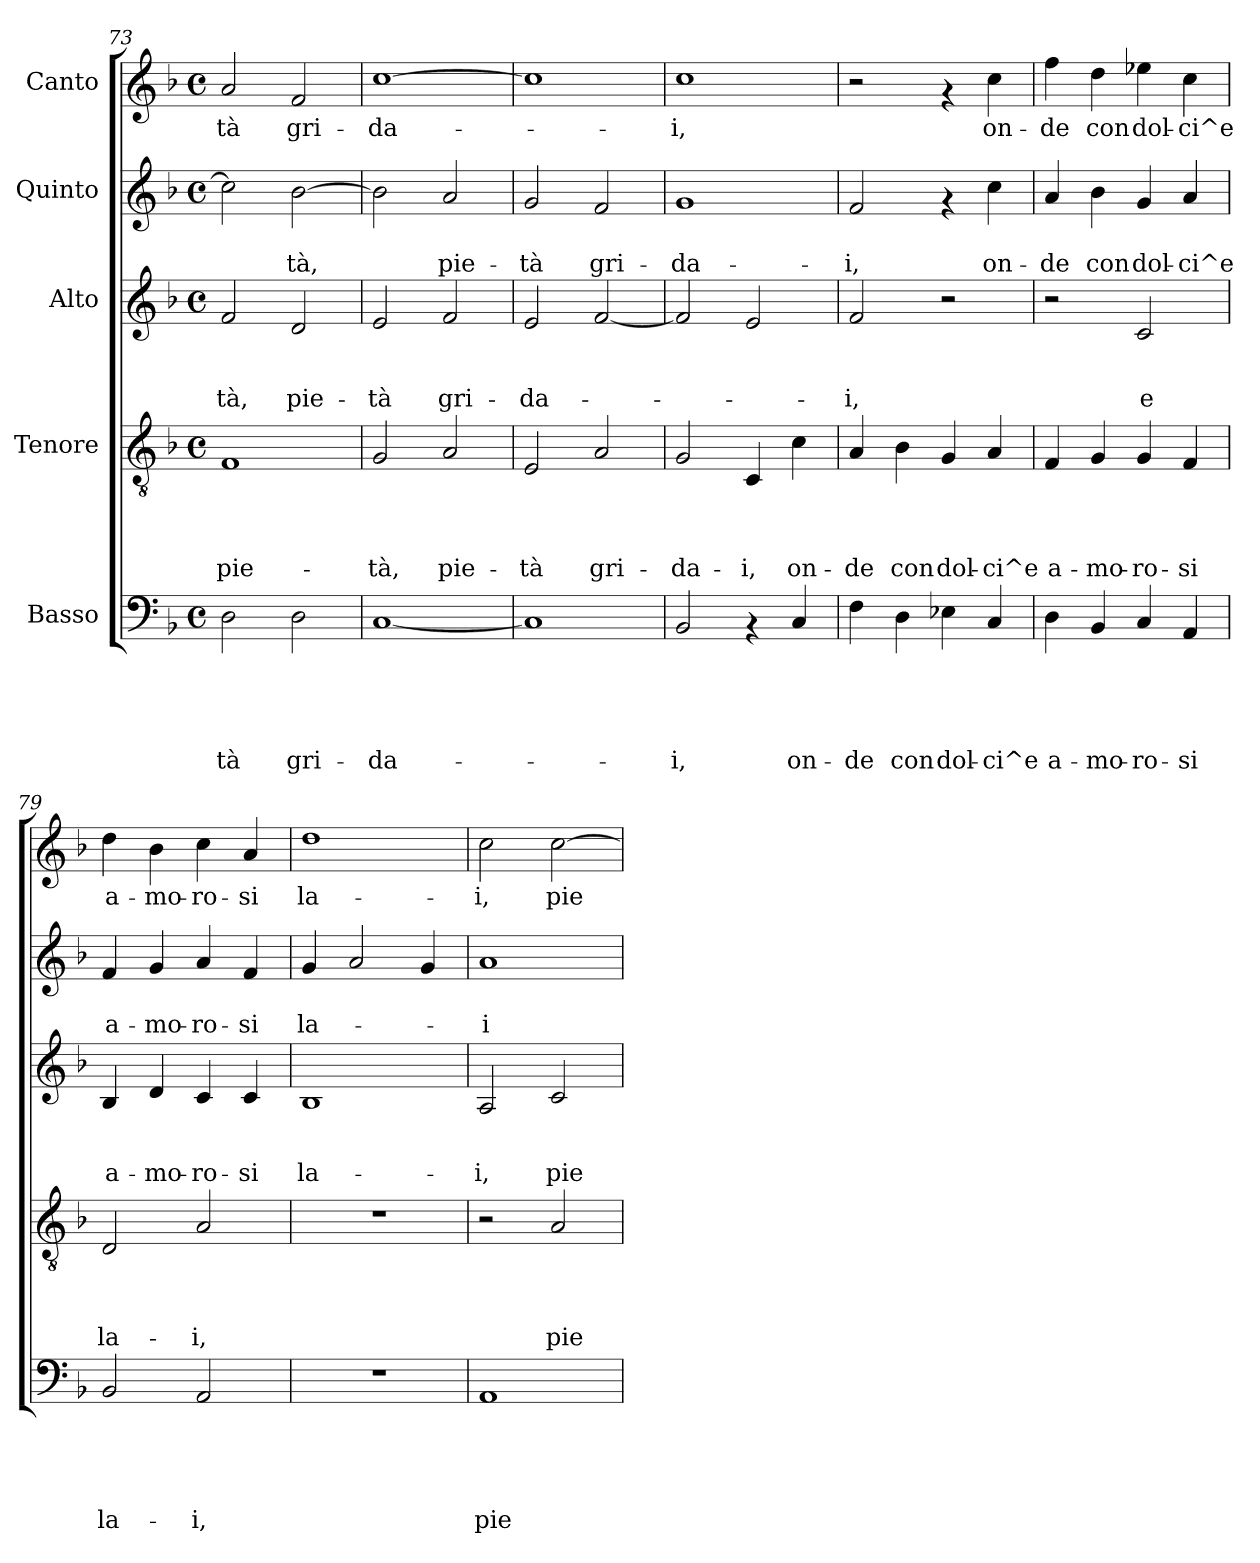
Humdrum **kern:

**kern	**text	**text	**text	**text	**text	**kern	**text	**text	**text	**text	**kern	**text	**text	**text	**kern	**text	**text	**kern	**text
*part5	*part5	*part5	*part5	*part5	*part5	*part4	*part4	*part4	*part4	*part4	*part3	*part3	*part3	*part3	*part2	*part2	*part2	*part1	*part1
*staff5	*staff5	*staff5	*staff5	*staff5	*staff5	*staff4	*staff4	*staff4	*staff4	*staff4	*staff3	*staff3	*staff3	*staff3	*staff2	*staff2	*staff2	*staff1	*staff1
*I"Basso	*	*	*	*	*	*I"Tenore	*	*	*	*	*I"Alto	*	*	*	*I"Quinto	*	*	*I"Canto	*
!!LO:LB:g=z
*clefF4	*	*	*	*	*	*clefGv2	*	*	*	*	*clefG2	*	*	*	*clefG2	*	*	*clefG2	*
*k[b-]	*	*	*	*	*	*k[b-]	*	*	*	*	*k[b-]	*	*	*	*k[b-]	*	*	*k[b-]	*
*F:	*	*	*	*	*	*F:	*	*	*	*	*F:	*	*	*	*F:	*	*	*F:	*
*M4/4	*	*	*	*	*	*M4/4	*	*	*	*	*M4/4	*	*	*	*M4/4	*	*	*M4/4	*
*met(c)	*	*	*	*	*	*met(c)	*	*	*	*	*met(c)	*	*	*	*met(c)	*	*	*met(c)	*
=73	=73	=73	=73	=73	=73	=73	=73	=73	=73	=73	=73	=73	=73	=73	=73	=73	=73	=73	=73
!	!	!	!	!	!LO:LY:b	!	!	!	!	!LO:LY:b	!	!	!	!LO:LY:b	!	!	!	!	!LO:LY:b
2D\	.	.	.	.	-tà	1F	.	.	.	pie-	2f/	.	.	-tà,	2cc\]	.	.	2a/	-tà
!	!	!	!	!	!LO:LY:b	!	!	!	!	!	!	!	!	!LO:LY:b	!	!	!LO:LY:b	!	!LO:LY:b
2D\	.	.	.	.	gri-	.	.	.	.	.	2d/	.	.	pie-	[>2b-\	.	-tà,	2f/	gri-
=74	=74	=74	=74	=74	=74	=74	=74	=74	=74	=74	=74	=74	=74	=74	=74	=74	=74	=74	=74
!	!	!	!	!	!LO:LY:b	!	!	!	!	!LO:LY:b	!	!	!	!LO:LY:b	!	!	!	!	!LO:LY:b
[<1C	.	.	.	.	-da-	2G/	.	.	.	-tà,	2e/	.	.	-tà	2b-\]	.	.	[>1cc	-da-
!	!	!	!	!	!	!	!	!	!	!LO:LY:b	!	!	!	!LO:LY:b	!	!	!LO:LY:b	!	!
.	.	.	.	.	.	2A/	.	.	.	pie-	2f/	.	.	gri-	2a/	.	pie-	.	.
=75	=75	=75	=75	=75	=75	=75	=75	=75	=75	=75	=75	=75	=75	=75	=75	=75	=75	=75	=75
!	!	!	!	!	!	!	!	!	!	!LO:LY:b	!	!	!	!LO:LY:b	!	!	!LO:LY:b	!	!
1C]	.	.	.	.	.	2E/	.	.	.	-tà	2e/	.	.	-da-	2g/	.	-tà	1cc]	.
!	!	!	!	!	!	!	!	!	!	!LO:LY:b	!	!	!	!	!	!	!LO:LY:b	!	!
.	.	.	.	.	.	2A/	.	.	.	gri-	[<2f/	.	.	.	2f/	.	gri-	.	.
=76	=76	=76	=76	=76	=76	=76	=76	=76	=76	=76	=76	=76	=76	=76	=76	=76	=76	=76	=76
!	!	!	!	!	!LO:LY:b	!	!	!	!	!LO:LY:b	!	!	!	!	!	!	!LO:LY:b	!	!LO:LY:b
2BB-/	.	.	.	.	-i,	2G/	.	.	.	-da-	2f/]	.	.	.	1g	.	-da-	1cc	-i,
!	!	!	!	!	!	!	!	!	!	!LO:LY:b	!	!	!	!	!	!	!	!	!
4rAA	.	.	.	.	.	4C/	.	.	.	-i,	2e/	.	.	.	.	.	.	.	.
!	!	!	!	!	!LO:LY:b	!	!	!	!	!LO:LY:b	!	!	!	!	!	!	!	!	!
4C/	.	.	.	.	on-	4c\	.	.	.	on-	.	.	.	.	.	.	.	.	.
=77	=77	=77	=77	=77	=77	=77	=77	=77	=77	=77	=77	=77	=77	=77	=77	=77	=77	=77	=77
!	!	!	!	!	!LO:LY:b	!	!	!	!	!LO:LY:b	!	!	!	!LO:LY:b	!	!	!LO:LY:b	!	!
4F\	.	.	.	.	-de	4A/	.	.	.	-de	2f/	.	.	-i,	2f/	.	-i,	2r	.
!	!	!	!	!	!LO:LY:b	!	!	!	!	!LO:LY:b	!	!	!	!	!	!	!	!	!
4D\	.	.	.	.	con	4B-\	.	.	.	con	.	.	.	.	.	.	.	.	.
!	!	!	!	!	!LO:LY:b	!	!	!	!	!LO:LY:b	!	!	!	!	!	!	!	!	!
4E-X\	.	.	.	.	dol-	4G/	.	.	.	dol-	2r	.	.	.	4rf	.	.	4rf	.
!	!	!	!	!	!LO:LY:b	!	!	!	!	!LO:LY:b	!	!	!	!	!	!	!LO:LY:b	!	!LO:LY:b
4C/	.	.	.	.	-ci^e	4A/	.	.	.	-ci^e	.	.	.	.	4cc\	.	on-	4cc\	on-
!!LO:PB:g=z
=78	=78	=78	=78	=78	=78	=78	=78	=78	=78	=78	=78	=78	=78	=78	=78	=78	=78	=78	=78
!	!	!	!	!	!LO:LY:b	!	!	!	!	!LO:LY:b	!	!	!	!	!	!	!LO:LY:b	!	!LO:LY:b
4D\	.	.	.	.	a-	4F/	.	.	.	a-	2r	.	.	.	4a/	.	-de	4ff\	-de
!	!	!	!	!	!LO:LY:b	!	!	!	!	!LO:LY:b	!	!	!	!	!	!	!LO:LY:b	!	!LO:LY:b
4BB-/	.	.	.	.	-mo-	4G/	.	.	.	-mo-	.	.	.	.	4b-\	.	con	4dd\	con
!	!	!	!	!	!LO:LY:b	!	!	!	!	!LO:LY:b	!	!	!	!LO:LY:b	!	!	!LO:LY:b	!	!LO:LY:b
4C/	.	.	.	.	-ro-	4G/	.	.	.	-ro-	2c/	.	.	e	4g/	.	dol-	4ee-X\	dol-
!	!	!	!	!	!LO:LY:b	!	!	!	!	!LO:LY:b	!	!	!	!	!	!	!LO:LY:b	!	!LO:LY:b
4AA/	.	.	.	.	-si	4F/	.	.	.	-si	.	.	.	.	4a/	.	-ci^e	4cc\	-ci^e
=79	=79	=79	=79	=79	=79	=79	=79	=79	=79	=79	=79	=79	=79	=79	=79	=79	=79	=79	=79
!	!	!	!	!	!LO:LY:b	!	!	!	!	!LO:LY:b	!	!	!	!LO:LY:b	!	!	!LO:LY:b	!	!LO:LY:b
2BB-/	.	.	.	.	la-	2D/	.	.	.	la-	4B-/	.	.	a-	4f/	.	a-	4dd\	a-
!	!	!	!	!	!	!	!	!	!	!	!	!	!	!LO:LY:b	!	!	!LO:LY:b	!	!LO:LY:b
.	.	.	.	.	.	.	.	.	.	.	4d/	.	.	-mo-	4g/	.	-mo-	4b-\	-mo-
!	!	!	!	!	!LO:LY:b	!	!	!	!	!LO:LY:b	!	!	!	!LO:LY:b	!	!	!LO:LY:b	!	!LO:LY:b
2AA/	.	.	.	.	-i,	2A/	.	.	.	-i,	4c/	.	.	-ro-	4a/	.	-ro-	4cc\	-ro-
!	!	!	!	!	!	!	!	!	!	!	!	!	!	!LO:LY:b	!	!	!LO:LY:b	!	!LO:LY:b
.	.	.	.	.	.	.	.	.	.	.	4c/	.	.	-si	4f/	.	-si	4a/	-si
=80	=80	=80	=80	=80	=80	=80	=80	=80	=80	=80	=80	=80	=80	=80	=80	=80	=80	=80	=80
!	!	!	!	!	!	!	!	!	!	!	!	!	!	!LO:LY:b	!	!	!LO:LY:b	!	!LO:LY:b
1r	.	.	.	.	.	1r	.	.	.	.	1B-	.	.	la-	4g/	.	la-	1dd	la-
.	.	.	.	.	.	.	.	.	.	.	.	.	.	.	2a/	.	.	.	.
.	.	.	.	.	.	.	.	.	.	.	.	.	.	.	4g/	.	.	.	.
=81	=81	=81	=81	=81	=81	=81	=81	=81	=81	=81	=81	=81	=81	=81	=81	=81	=81	=81	=81
!	!	!	!	!	!LO:LY:b	!	!	!	!	!	!	!	!	!LO:LY:b	!	!	!LO:LY:b	!	!LO:LY:b
1AA	.	.	.	.	pie-	2r	.	.	.	.	2A/	.	.	-i,	1a	.	-i	2cc\	-i,
!	!	!	!	!	!	!	!	!	!	!LO:LY:b	!	!	!	!LO:LY:b	!	!	!	!	!LO:LY:b
.	.	.	.	.	.	2A/	.	.	.	pie-	2c/	.	.	pie-	.	.	.	[>2cc\	pie-
=	=	=	=	=	=	=	=	=	=	=	=	=	=	=	=	=	=	=	=
*-	*-	*-	*-	*-	*-	*-	*-	*-	*-	*-	*-	*-	*-	*-	*-	*-	*-	*-	*-
